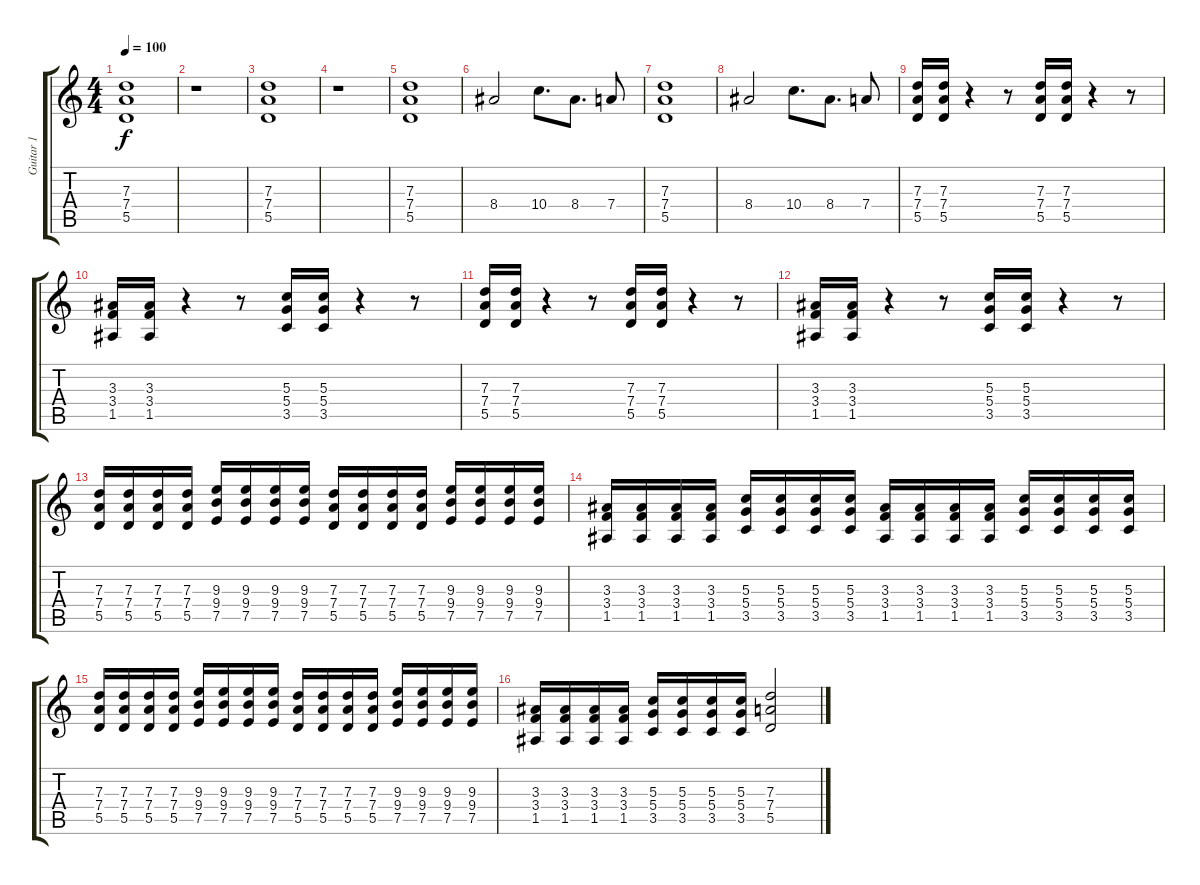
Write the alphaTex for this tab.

\track ("Guitar 1" "Guitar 1") {instrument distortionguitar}
\staff {score tabs}
\tuning (E4 B3 G3 D3 A2 E2) {hide}
\ts (4 4)
\tempo 100
\clef g2
\ks c
(7.3 7.4 5.5).1{dy f} |
r.1 |
(7.3 7.4 5.5).1 |
r.1 |
(7.3 7.4 5.5).1 |
8.4.2 10.4.8{d} 8.4.8{d} 7.4.8 |
(7.3 7.4 5.5).1 |
8.4.2 10.4.8{d} 8.4.8{d} 7.4.8 |
(7.3 7.4 5.5).16 (7.3 7.4 5.5).16 r.4 r.8 (7.3 7.4 5.5).16 (7.3 7.4 5.5).16 r.4 r.8 |
(3.3 3.4 1.5).16 (3.3 3.4 1.5).16 r.4 r.8 (5.3 5.4 3.5).16 (5.3 5.4 3.5).16 r.4 r.8 |
(7.3 7.4 5.5).16 (7.3 7.4 5.5).16 r.4 r.8 (7.3 7.4 5.5).16 (7.3 7.4 5.5).16 r.4 r.8 |
(3.3 3.4 1.5).16 (3.3 3.4 1.5).16 r.4 r.8 (5.3 5.4 3.5).16 (5.3 5.4 3.5).16 r.4 r.8 |
(7.3 7.4 5.5).16 (7.3 7.4 5.5).16 (7.3 7.4 5.5).16 (7.3 7.4 5.5).16 (9.3 9.4 7.5).16 (9.3 9.4 7.5).16 (9.3 9.4 7.5).16 (9.3 9.4 7.5).16 (7.3 7.4 5.5).16 (7.3 7.4 5.5).16 (7.3 7.4 5.5).16 (7.3 7.4 5.5).16 (9.3 9.4 7.5).16 (9.3 9.4 7.5).16 (9.3 9.4 7.5).16 (9.3 9.4 7.5).16 |
(3.3 3.4 1.5).16 (3.3 3.4 1.5).16 (3.3 3.4 1.5).16 (3.3 3.4 1.5).16 (5.3 5.4 3.5).16 (5.3 5.4 3.5).16 (5.3 5.4 3.5).16 (5.3 5.4 3.5).16 (3.3 3.4 1.5).16 (3.3 3.4 1.5).16 (3.3 3.4 1.5).16 (3.3 3.4 1.5).16 (5.3 5.4 3.5).16 (5.3 5.4 3.5).16 (5.3 5.4 3.5).16 (5.3 5.4 3.5).16 |
(7.3 7.4 5.5).16 (7.3 7.4 5.5).16 (7.3 7.4 5.5).16 (7.3 7.4 5.5).16 (9.3 9.4 7.5).16 (9.3 9.4 7.5).16 (9.3 9.4 7.5).16 (9.3 9.4 7.5).16 (7.3 7.4 5.5).16 (7.3 7.4 5.5).16 (7.3 7.4 5.5).16 (7.3 7.4 5.5).16 (9.3 9.4 7.5).16 (9.3 9.4 7.5).16 (9.3 9.4 7.5).16 (9.3 9.4 7.5).16 |
(3.3 3.4 1.5).16 (3.3 3.4 1.5).16 (3.3 3.4 1.5).16 (3.3 3.4 1.5).16 (5.3 5.4 3.5).16 (5.3 5.4 3.5).16 (5.3 5.4 3.5).16 (5.3 5.4 3.5).16 (7.3 7.4 5.5).2
